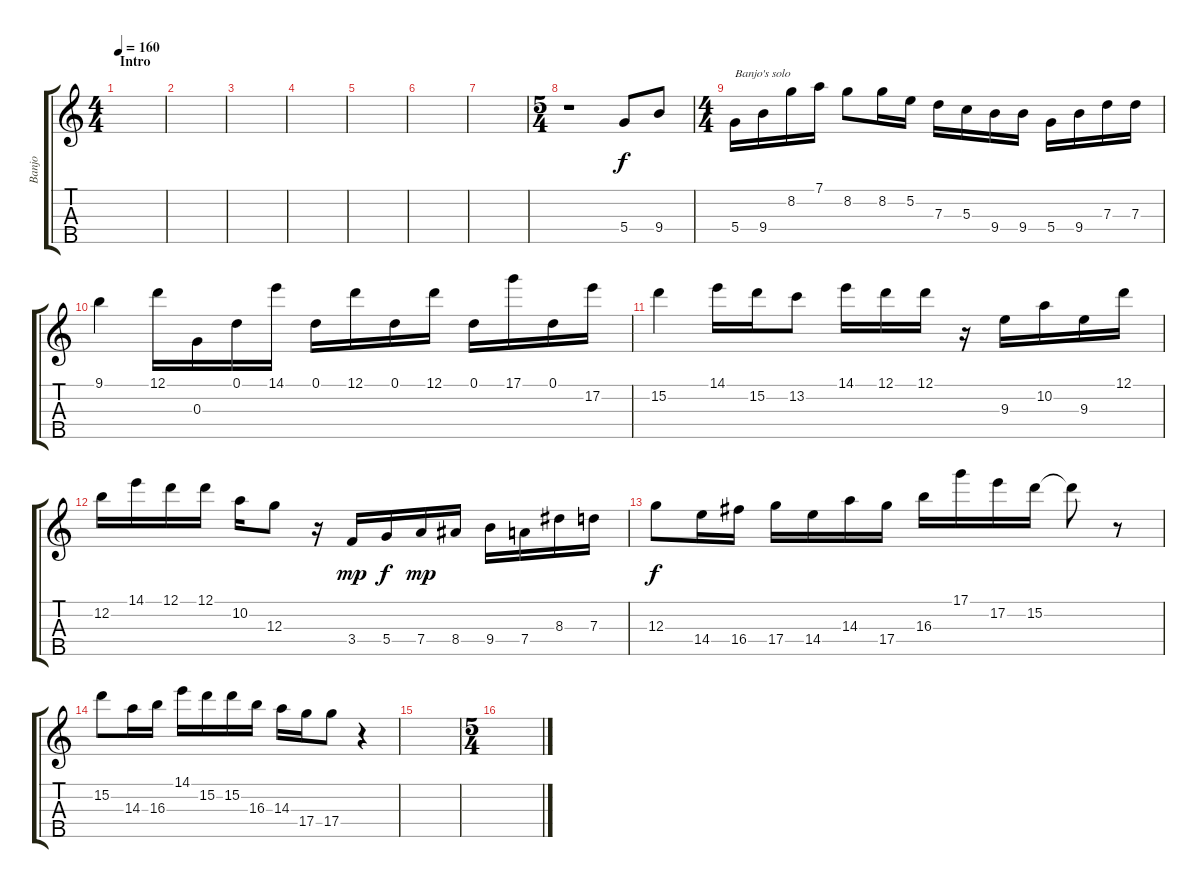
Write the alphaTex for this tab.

\track ("Banjo" "Banjo") {instrument banjo}
\staff {score tabs}
\tuning (D4 B3 G3 D3 G4) {hide}
\displaytranspose 12
\ts (4 4)
\section ("" "Intro")
\tempo 160
\clef g2
\ks c
|
|
|
|
|
|
|
\ts (5 4)
r.1 5.4.8 9.4.8 |
\ts (4 4)
5.4.16{txt "Banjo's solo"} 9.4.16 8.2.16 7.1.16 8.2.8 8.2.16 5.2.16 7.3.16 5.3.16 9.4.16 9.4.16 5.4.16 9.4.16 7.3.16 7.3.16 |
9.1.4 12.1.16 0.3.16 0.1.16 14.1.16 0.1.16 12.1.16 0.1.16 12.1.16 0.1.16 17.1.16 0.1.16 17.2.16 |
15.2.4 14.1.16 15.2.16 13.2.8 14.1.16 12.1.16 12.1.16 r.16 9.3.16 10.2.16 9.3.16 12.1.16 |
12.2.16 14.1.16 12.1.16 12.1.16 10.2.16 12.3.8 r.16 3.4.16{dy mp} 5.4.16{dy f} 7.4.16{dy mp} 8.4.16 9.4.16 7.4.16 8.3.16 7.3.16 |
12.3.8{dy f} 14.4.16 16.4.16 17.4.16 14.4.16 14.3.16 17.4.16 16.3.16 17.1.16 17.2.16 15.2.16 15.2{t}.8 r.8 |
15.2.8 14.3.16 16.3.16 14.1.16 15.2.16 15.2.16 16.3.16 14.3.16 17.4.16 17.4.8 r.4 |
|
\ts (5 4)
